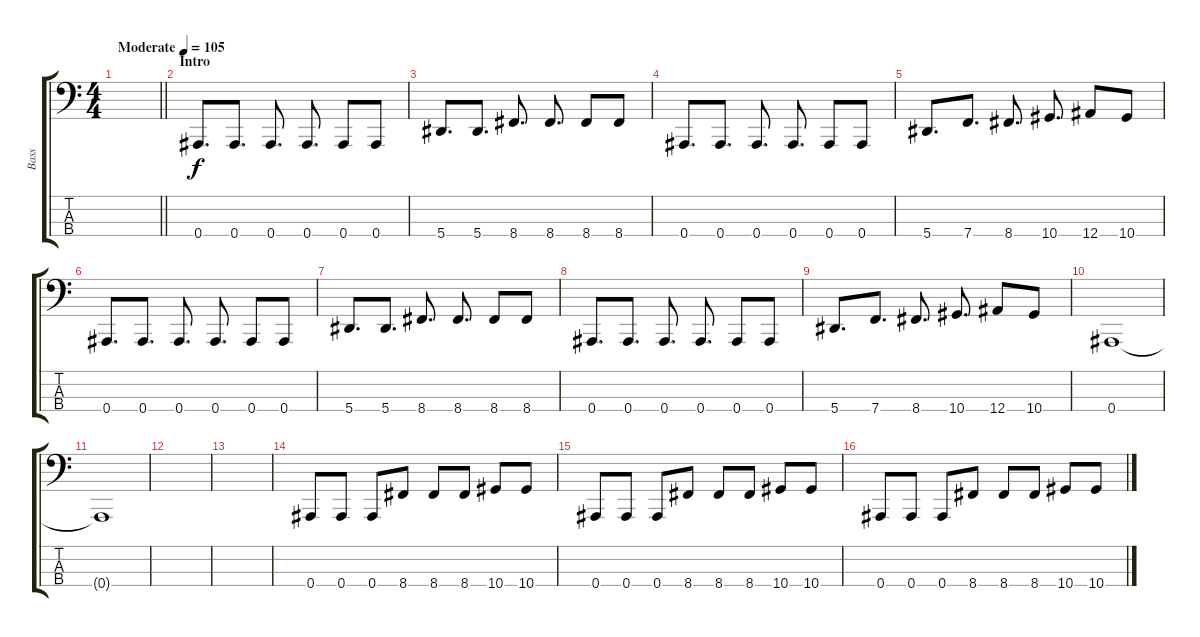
\track ("Bass" "Bass") {instrument electricbassfinger}
\staff {score tabs}
\tuning (Eb2 Bb1 F1 Bb0) {hide}
\ts (4 4)
\tempo (105 "Moderate")
\clef f4
\barLineRight lightlight
\ks c
|
\section ("" "Intro")
0.4.8{d} 0.4.8{d} 0.4.8{d} 0.4.8{d} 0.4.8 0.4.8 |
5.4.8{d} 5.4.8{d} 8.4.8{d} 8.4.8{d} 8.4.8 8.4.8 |
0.4.8{d} 0.4.8{d} 0.4.8{d} 0.4.8{d} 0.4.8 0.4.8 |
5.4.8{d} 7.4.8{d} 8.4.8{d} 10.4.8{d} 12.4.8 10.4.8 |
0.4.8{d} 0.4.8{d} 0.4.8{d} 0.4.8{d} 0.4.8 0.4.8 |
5.4.8{d} 5.4.8{d} 8.4.8{d} 8.4.8{d} 8.4.8 8.4.8 |
0.4.8{d} 0.4.8{d} 0.4.8{d} 0.4.8{d} 0.4.8 0.4.8 |
5.4.8{d} 7.4.8{d} 8.4.8{d} 10.4.8{d} 12.4.8 10.4.8 |
0.4.1 |
0.4{t}.1 |
|
|
0.4.8 0.4.8 0.4.8 8.4.8 8.4.8 8.4.8 10.4.8 10.4.8 |
0.4.8 0.4.8 0.4.8 8.4.8 8.4.8 8.4.8 10.4.8 10.4.8 |
0.4.8 0.4.8 0.4.8 8.4.8 8.4.8 8.4.8 10.4.8 10.4.8
